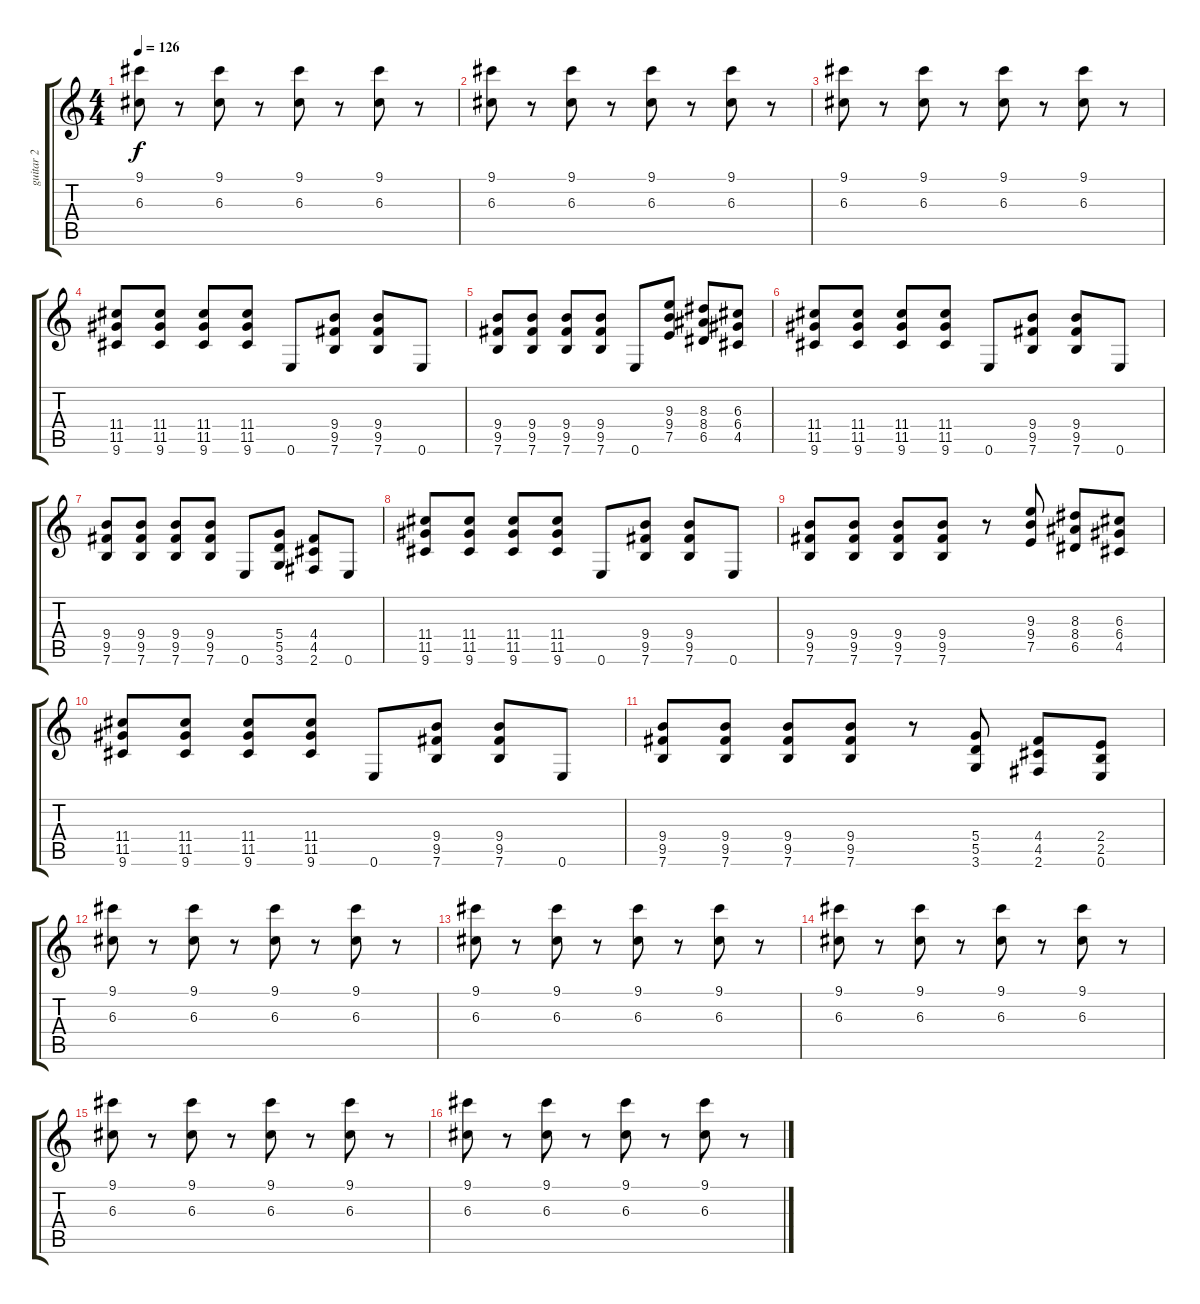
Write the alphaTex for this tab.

\track ("guitar 2" "guitar 2") {instrument overdrivenguitar}
\staff {score tabs}
\tuning (E4 B3 G3 D3 A2 E2) {hide}
\ts (4 4)
\tempo 126
\clef g2
\ks c
(9.1 6.3).8{dy f} r.8 (9.1 6.3).8 r.8 (9.1 6.3).8 r.8 (9.1 6.3).8 r.8 |
(9.1 6.3).8 r.8 (9.1 6.3).8 r.8 (9.1 6.3).8 r.8 (9.1 6.3).8 r.8 |
(9.1 6.3).8 r.8 (9.1 6.3).8 r.8 (9.1 6.3).8 r.8 (9.1 6.3).8 r.8 |
(11.4 11.5 9.6).8 (11.4 11.5 9.6).8 (11.4 11.5 9.6).8 (11.4 11.5 9.6).8 0.6.8 (9.4 9.5 7.6).8 (9.4 9.5 7.6).8 0.6.8 |
(9.4 9.5 7.6).8 (9.4 9.5 7.6).8 (9.4 9.5 7.6).8 (9.4 9.5 7.6).8 0.6.8 (9.3 9.4 7.5).8 (8.3 8.4 6.5).8 (6.3 6.4 4.5).8 |
(11.4 11.5 9.6).8 (11.4 11.5 9.6).8 (11.4 11.5 9.6).8 (11.4 11.5 9.6).8 0.6.8 (9.4 9.5 7.6).8 (9.4 9.5 7.6).8 0.6.8 |
(9.4 9.5 7.6).8 (9.4 9.5 7.6).8 (9.4 9.5 7.6).8 (9.4 9.5 7.6).8 0.6.8 (5.4 5.5 3.6).8 (4.4 4.5 2.6).8 0.6.8 |
(11.4 11.5 9.6).8 (11.4 11.5 9.6).8 (11.4 11.5 9.6).8 (11.4 11.5 9.6).8 0.6.8 (9.4 9.5 7.6).8 (9.4 9.5 7.6).8 0.6.8 |
(9.4 9.5 7.6).8 (9.4 9.5 7.6).8 (9.4 9.5 7.6).8 (9.4 9.5 7.6).8 r.8 (9.3 9.4 7.5).8 (8.3 8.4 6.5).8 (6.3 6.4 4.5).8 |
(11.4 11.5 9.6).8 (11.4 11.5 9.6).8 (11.4 11.5 9.6).8 (11.4 11.5 9.6).8 0.6.8 (9.4 9.5 7.6).8 (9.4 9.5 7.6).8 0.6.8 |
(9.4 9.5 7.6).8 (9.4 9.5 7.6).8 (9.4 9.5 7.6).8 (9.4 9.5 7.6).8 r.8 (5.4 5.5 3.6).8 (4.4 4.5 2.6).8 (2.4 2.5 0.6).8 |
(9.1 6.3).8 r.8 (9.1 6.3).8 r.8 (9.1 6.3).8 r.8 (9.1 6.3).8 r.8 |
(9.1 6.3).8 r.8 (9.1 6.3).8 r.8 (9.1 6.3).8 r.8 (9.1 6.3).8 r.8 |
(9.1 6.3).8 r.8 (9.1 6.3).8 r.8 (9.1 6.3).8 r.8 (9.1 6.3).8 r.8 |
(9.1 6.3).8 r.8 (9.1 6.3).8 r.8 (9.1 6.3).8 r.8 (9.1 6.3).8 r.8 |
(9.1 6.3).8 r.8 (9.1 6.3).8 r.8 (9.1 6.3).8 r.8 (9.1 6.3).8 r.8
